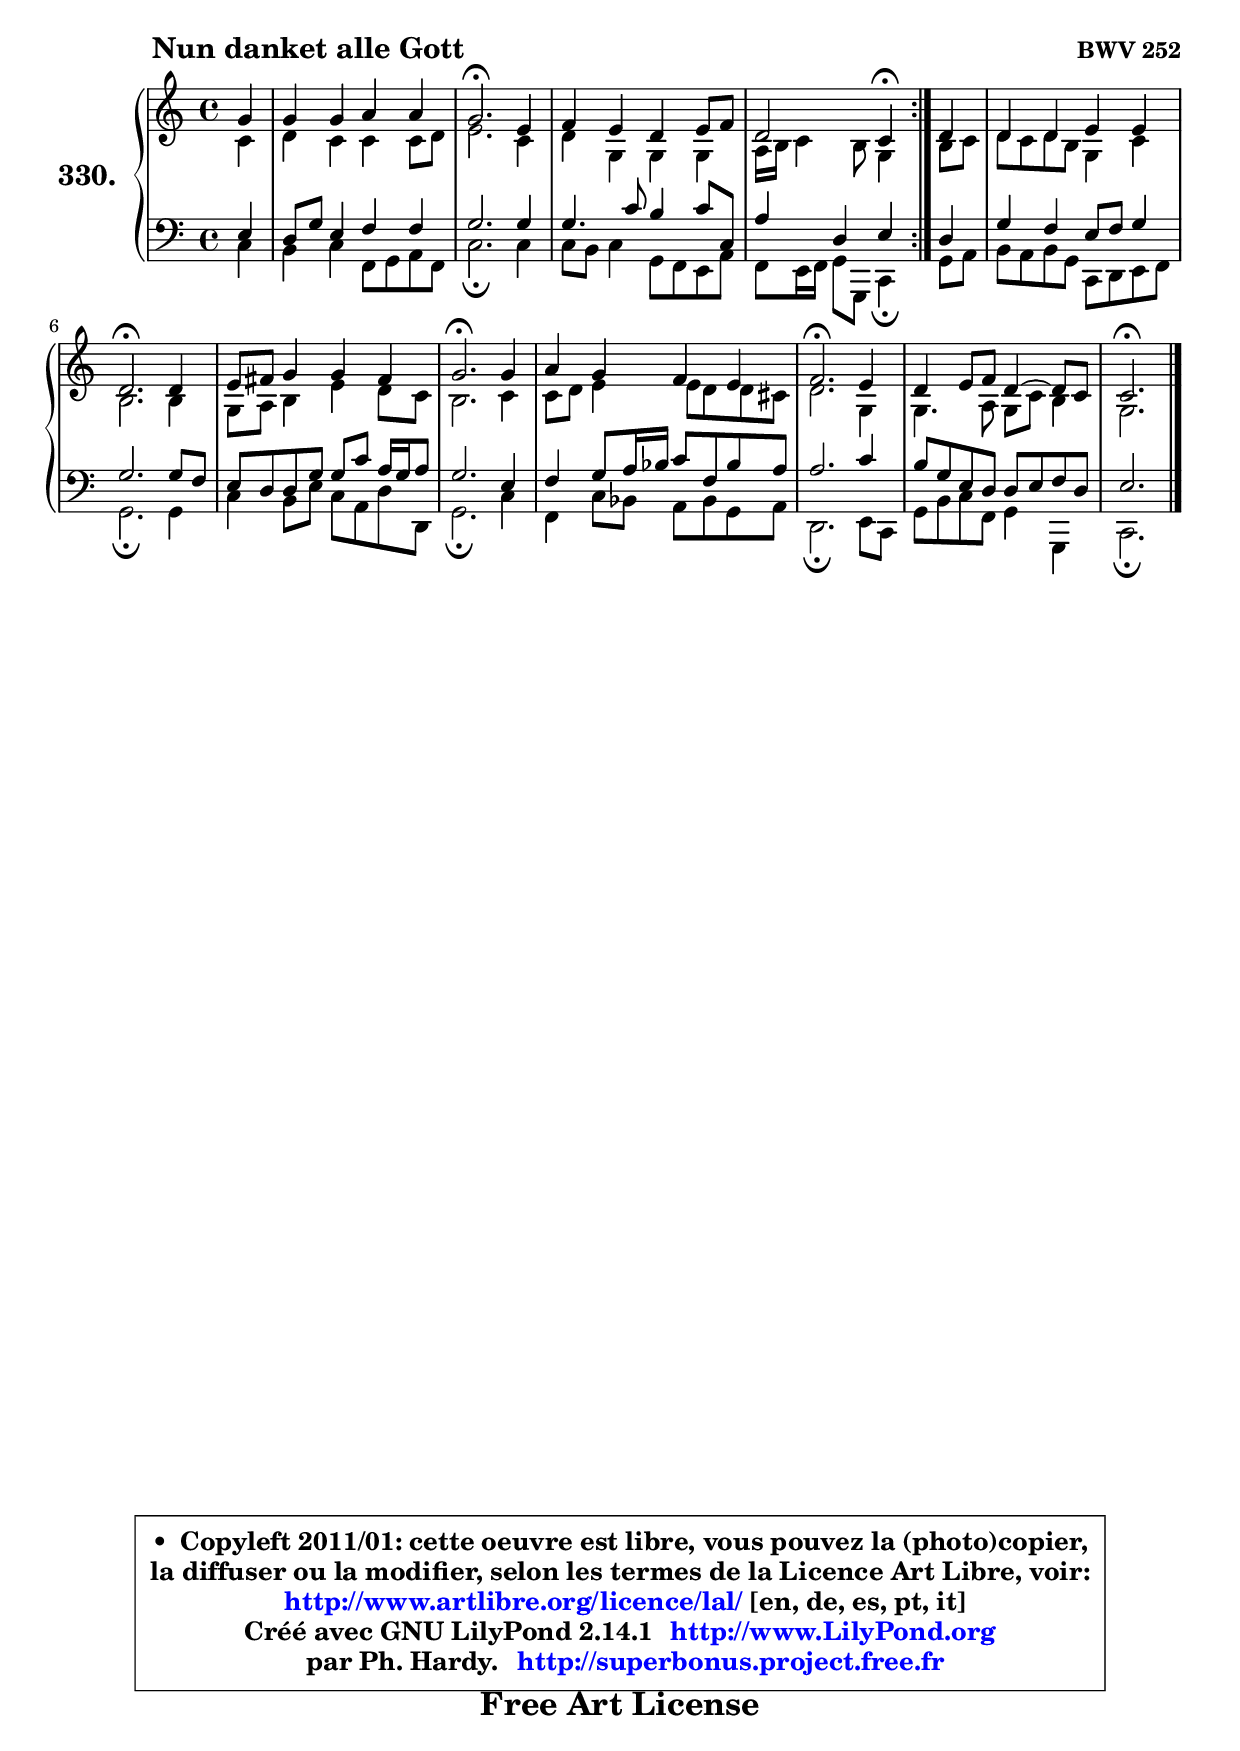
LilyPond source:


\version "2.14.1"

    \paper {
%	system-system-spacing #'padding = #0.1
%	score-system-spacing #'padding = #0.1
%	ragged-bottom = ##f
%	ragged-last-bottom = ##f
	}

    \header {
      opus = \markup { \bold "BWV 252" }
      piece = \markup { \hspace #9 \fontsize #2 \bold "Nun danket alle Gott" }
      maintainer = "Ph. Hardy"
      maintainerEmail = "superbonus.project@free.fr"
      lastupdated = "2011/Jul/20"
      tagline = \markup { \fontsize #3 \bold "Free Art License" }
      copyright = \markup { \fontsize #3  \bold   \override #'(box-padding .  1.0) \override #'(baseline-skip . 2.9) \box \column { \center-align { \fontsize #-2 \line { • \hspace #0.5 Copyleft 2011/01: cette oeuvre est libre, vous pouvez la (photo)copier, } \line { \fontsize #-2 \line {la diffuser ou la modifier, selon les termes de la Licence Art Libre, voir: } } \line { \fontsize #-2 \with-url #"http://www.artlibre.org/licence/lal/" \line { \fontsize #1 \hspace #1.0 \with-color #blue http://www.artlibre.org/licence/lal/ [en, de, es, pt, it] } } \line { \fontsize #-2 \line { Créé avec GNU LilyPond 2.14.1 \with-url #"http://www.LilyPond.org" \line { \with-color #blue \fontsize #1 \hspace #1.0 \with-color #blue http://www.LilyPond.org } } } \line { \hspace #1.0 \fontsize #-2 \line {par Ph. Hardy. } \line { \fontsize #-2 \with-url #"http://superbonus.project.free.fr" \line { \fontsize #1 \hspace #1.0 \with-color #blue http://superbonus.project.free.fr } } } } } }

	  }

  guidemidi = {
	\repeat volta 2 {
        r4 |
        R1 |
        \tempo 4 = 40 r2. \tempo 4 = 78 r4 |
        R1 |
        r2 \tempo 4 = 30 r4 \tempo 4 = 78 } %fin du repeat
        r4 |
        R1 |
        \tempo 4 = 40 r2. \tempo 4 = 78 r4 |
        R1 |
        \tempo 4 = 40 r2. \tempo 4 = 78 r4 |
        R1 |
        \tempo 4 = 40 r2. \tempo 4 = 78 r4 |
        R1 |
        \tempo 4 = 40 r2. 
	}

  upper = {
\displayLilyMusic \transpose g c {
	\time 4/4
	\key g \major
	\clef treble
	\partial 4
	\voiceOne
	<< { 
	% SOPRANO
	\set Voice.midiInstrument = "acoustic grand"
	\relative c'' {
	\repeat volta 2 {
        d4 |
        d4 d e e |
        d2.\fermata b4 |
        c4 b a b8 c |
        a2 g4\fermata } %fin du repeat
        a4 |
        a4 a b b |
        a2.\fermata a4 |
        b8 cis d4 d cis |
        d2.\fermata d4 |
        e4 d c b |
        c2.\fermata b4 |
        a4 b8 c a4 ~ a8 g |
        g2.\fermata
        \bar "|."
	} % fin de relative
	}

	\context Voice="1" { \voiceTwo 
	% ALTO
	\set Voice.midiInstrument = "acoustic grand"
	\relative c'' {
	\repeat volta 2 {
        g4 |
        a4 g g g8 a |
        b2. g4 |
        a4 d, d d |
        e16 fis g4 fis8 d4 } %fin du repeat
        fis8 g |
        a8 g a fis d4 g |
        fis2. fis4 |
        d8 e fis4 b a8 g |
        fis2. g4 |
        g8 a b4 b8 a a gis |
        a2. d,4 |
        d4. e8 d g fis4 |
        d2.
        \bar "|."
	} % fin de relative
	\oneVoice
	} >>
}
	}

    lower = {
\transpose g c {
	\time 4/4
	\key g \major
	\clef bass
	\partial 4
	\voiceOne
	<< { 
	% TENOR
	\set Voice.midiInstrument = "acoustic grand"
	\relative c' {
	\repeat volta 2 {
        b4 |
        a8 d b4 c c |
        d2. d4 |
        d4. g8 fis4 g8 g, |
        e'4 a, b } %fin du repeat
        a4 |
        d4 c b8 c d4 |
        d2. d8 c |
        b8 a a d d g e16 d e8 |
        d2. b4 |
        c4 d8 e16 f g8 c, f e |
        e2. g4 |
        fis8 d b a a b c a |
        b2.
        \bar "|."
	} % fin de relative
	}
	\context Voice="1" { \voiceTwo 
	% BASS
	\set Voice.midiInstrument = "acoustic grand"
	\relative c' {
	\repeat volta 2 {
        g4 |
        fis4 g c,8 d e c |
        g'2.\fermata g4 |
        g8 fis g4 d8 c b e |
        c8 b16 c d8 d, g4\fermata } %fin du repeat
        d'8 e |
        fis8 e fis d g, a b c |
        d2.\fermata d4 |
        g4 fis8 b g e a a, |
        d2.\fermata g4 |
        c,4 g'8 f e f d e |
        a,2.\fermata b8 g |
        d'8 fis g c, d4 d, |
        g2.\fermata
        \bar "|."
	} % fin de relative
	\oneVoice
	} >>
}
	}


    \score { 

	\new PianoStaff <<
	\set PianoStaff.instrumentName = \markup { \bold \huge "330." }
	\new Staff = "upper" \upper
	\new Staff = "lower" \lower
	>>

    \layout {
%	ragged-last = ##f
	   }

         } % fin de score

  \score {
    \unfoldRepeats { << \guidemidi \upper \lower >> }
    \midi {
    \context {
     \Staff
      \remove "Staff_performer"
               }

     \context {
      \Voice
       \consists "Staff_performer"
                }

     \context { 
      \Score
      tempoWholesPerMinute = #(ly:make-moment 78 4)
		}
	    }
	}


